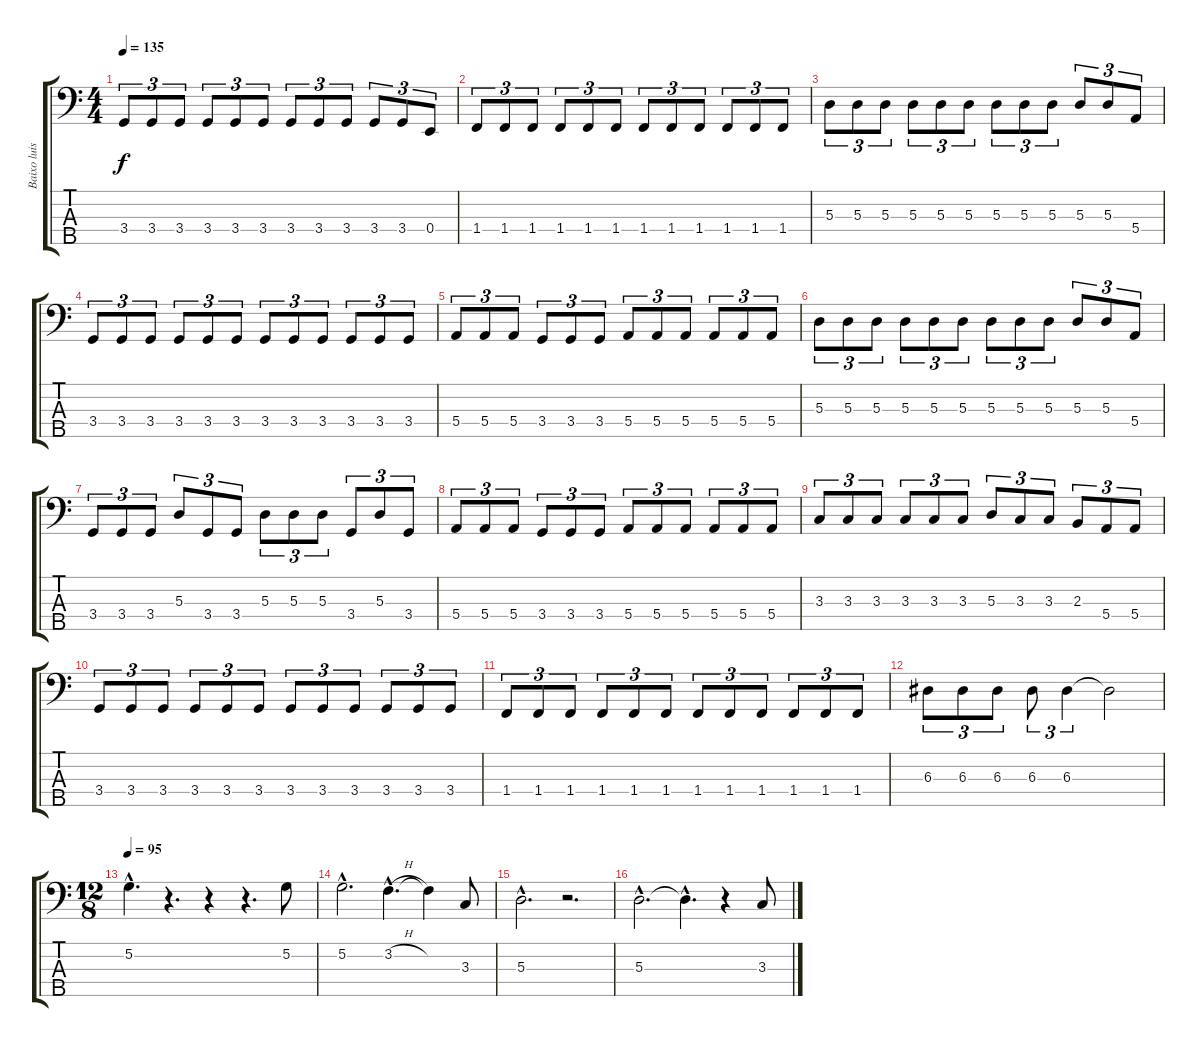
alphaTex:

\track ("Baixo luis" "Baixo luis") {instrument electricbassfinger}
\staff {score tabs}
\tuning (G2 D2 A1 E1 B0) {hide}
\ts (4 4)
\tempo 135
\clef f4
\ks c
3.4.8{tu (3 2) dy f} 3.4.8{tu (3 2)} 3.4.8{tu (3 2)} 3.4.8{tu (3 2)} 3.4.8{tu (3 2)} 3.4.8{tu (3 2)} 3.4.8{tu (3 2)} 3.4.8{tu (3 2)} 3.4.8{tu (3 2)} 3.4.8{tu (3 2)} 3.4.8{tu (3 2)} 0.4.8{tu (3 2)} |
1.4.8{tu (3 2)} 1.4.8{tu (3 2)} 1.4.8{tu (3 2)} 1.4.8{tu (3 2)} 1.4.8{tu (3 2)} 1.4.8{tu (3 2)} 1.4.8{tu (3 2)} 1.4.8{tu (3 2)} 1.4.8{tu (3 2)} 1.4.8{tu (3 2)} 1.4.8{tu (3 2)} 1.4.8{tu (3 2)} |
5.3.8{tu (3 2)} 5.3.8{tu (3 2)} 5.3.8{tu (3 2)} 5.3.8{tu (3 2)} 5.3.8{tu (3 2)} 5.3.8{tu (3 2)} 5.3.8{tu (3 2)} 5.3.8{tu (3 2)} 5.3.8{tu (3 2)} 5.3.8{tu (3 2)} 5.3.8{tu (3 2)} 5.4.8{tu (3 2)} |
3.4.8{tu (3 2)} 3.4.8{tu (3 2)} 3.4.8{tu (3 2)} 3.4.8{tu (3 2)} 3.4.8{tu (3 2)} 3.4.8{tu (3 2)} 3.4.8{tu (3 2)} 3.4.8{tu (3 2)} 3.4.8{tu (3 2)} 3.4.8{tu (3 2)} 3.4.8{tu (3 2)} 3.4.8{tu (3 2)} |
5.4.8{tu (3 2)} 5.4.8{tu (3 2)} 5.4.8{tu (3 2)} 3.4.8{tu (3 2)} 3.4.8{tu (3 2)} 3.4.8{tu (3 2)} 5.4.8{tu (3 2)} 5.4.8{tu (3 2)} 5.4.8{tu (3 2)} 5.4.8{tu (3 2)} 5.4.8{tu (3 2)} 5.4.8{tu (3 2)} |
5.3.8{tu (3 2)} 5.3.8{tu (3 2)} 5.3.8{tu (3 2)} 5.3.8{tu (3 2)} 5.3.8{tu (3 2)} 5.3.8{tu (3 2)} 5.3.8{tu (3 2)} 5.3.8{tu (3 2)} 5.3.8{tu (3 2)} 5.3.8{tu (3 2)} 5.3.8{tu (3 2)} 5.4.8{tu (3 2)} |
3.4.8{tu (3 2)} 3.4.8{tu (3 2)} 3.4.8{tu (3 2)} 5.3.8{tu (3 2)} 3.4.8{tu (3 2)} 3.4.8{tu (3 2)} 5.3.8{tu (3 2)} 5.3.8{tu (3 2)} 5.3.8{tu (3 2)} 3.4.8{tu (3 2)} 5.3.8{tu (3 2)} 3.4.8{tu (3 2)} |
5.4.8{tu (3 2)} 5.4.8{tu (3 2)} 5.4.8{tu (3 2)} 3.4.8{tu (3 2)} 3.4.8{tu (3 2)} 3.4.8{tu (3 2)} 5.4.8{tu (3 2)} 5.4.8{tu (3 2)} 5.4.8{tu (3 2)} 5.4.8{tu (3 2)} 5.4.8{tu (3 2)} 5.4.8{tu (3 2)} |
3.3.8{tu (3 2)} 3.3.8{tu (3 2)} 3.3.8{tu (3 2)} 3.3.8{tu (3 2)} 3.3.8{tu (3 2)} 3.3.8{tu (3 2)} 5.3.8{tu (3 2)} 3.3.8{tu (3 2)} 3.3.8{tu (3 2)} 2.3.8{tu (3 2)} 5.4.8{tu (3 2)} 5.4.8{tu (3 2)} |
3.4.8{tu (3 2)} 3.4.8{tu (3 2)} 3.4.8{tu (3 2)} 3.4.8{tu (3 2)} 3.4.8{tu (3 2)} 3.4.8{tu (3 2)} 3.4.8{tu (3 2)} 3.4.8{tu (3 2)} 3.4.8{tu (3 2)} 3.4.8{tu (3 2)} 3.4.8{tu (3 2)} 3.4.8{tu (3 2)} |
1.4.8{tu (3 2)} 1.4.8{tu (3 2)} 1.4.8{tu (3 2)} 1.4.8{tu (3 2)} 1.4.8{tu (3 2)} 1.4.8{tu (3 2)} 1.4.8{tu (3 2)} 1.4.8{tu (3 2)} 1.4.8{tu (3 2)} 1.4.8{tu (3 2)} 1.4.8{tu (3 2)} 1.4.8{tu (3 2)} |
6.3.8{tu (3 2)} 6.3.8{tu (3 2)} 6.3.8{tu (3 2)} 6.3.8{tu (3 2)} 6.3.4{tu (3 2)} 6.3{t}.2 |
\ts (12 8)
\tempo 95
5.2{hac}.4{d} r.4{d} r.4 r.4{d} 5.2.8 |
5.2{hac}.2{d} 3.2{h hac}.4{d} 3.2{t}.4 3.3.8 |
5.3{hac}.2{d} r.2{d} |
5.3{hac}.2{d} 5.3{hac t}.4{d} r.4 3.3.8
